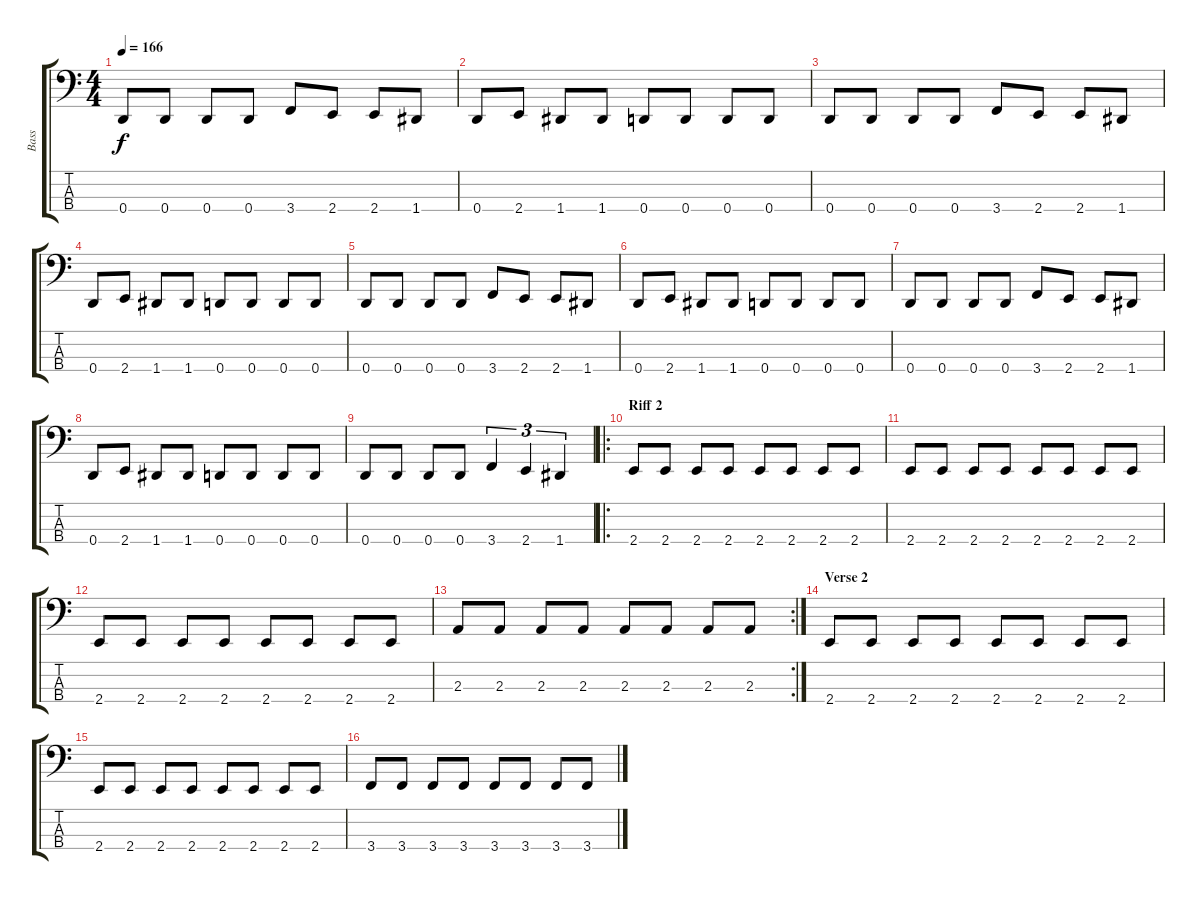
\track ("Bass" "Bass") {instrument electricbasspick}
\staff {score tabs}
\tuning (F2 C2 G1 D1) {hide}
\ts (4 4)
\tempo 166
\clef f4
\ks c
0.4.8{dy f} 0.4.8 0.4.8 0.4.8 3.4.8 2.4.8 2.4.8 1.4.8 |
0.4.8 2.4.8 1.4.8 1.4.8 0.4.8 0.4.8 0.4.8 0.4.8 |
0.4.8 0.4.8 0.4.8 0.4.8 3.4.8 2.4.8 2.4.8 1.4.8 |
0.4.8 2.4.8 1.4.8 1.4.8 0.4.8 0.4.8 0.4.8 0.4.8 |
0.4.8 0.4.8 0.4.8 0.4.8 3.4.8 2.4.8 2.4.8 1.4.8 |
0.4.8 2.4.8 1.4.8 1.4.8 0.4.8 0.4.8 0.4.8 0.4.8 |
0.4.8 0.4.8 0.4.8 0.4.8 3.4.8 2.4.8 2.4.8 1.4.8 |
0.4.8 2.4.8 1.4.8 1.4.8 0.4.8 0.4.8 0.4.8 0.4.8 |
0.4.8 0.4.8 0.4.8 0.4.8 3.4.4{tu (3 2)} 2.4.4{tu (3 2)} 1.4.4{tu (3 2)} |
\ro
\section ("" "Riff 2")
2.4.8 2.4.8 2.4.8 2.4.8 2.4.8 2.4.8 2.4.8 2.4.8 |
2.4.8 2.4.8 2.4.8 2.4.8 2.4.8 2.4.8 2.4.8 2.4.8 |
2.4.8 2.4.8 2.4.8 2.4.8 2.4.8 2.4.8 2.4.8 2.4.8 |
\rc 2
2.3.8 2.3.8 2.3.8 2.3.8 2.3.8 2.3.8 2.3.8 2.3.8 |
\section ("" "Verse 2")
2.4.8 2.4.8 2.4.8 2.4.8 2.4.8 2.4.8 2.4.8 2.4.8 |
2.4.8 2.4.8 2.4.8 2.4.8 2.4.8 2.4.8 2.4.8 2.4.8 |
3.4.8 3.4.8 3.4.8 3.4.8 3.4.8 3.4.8 3.4.8 3.4.8
